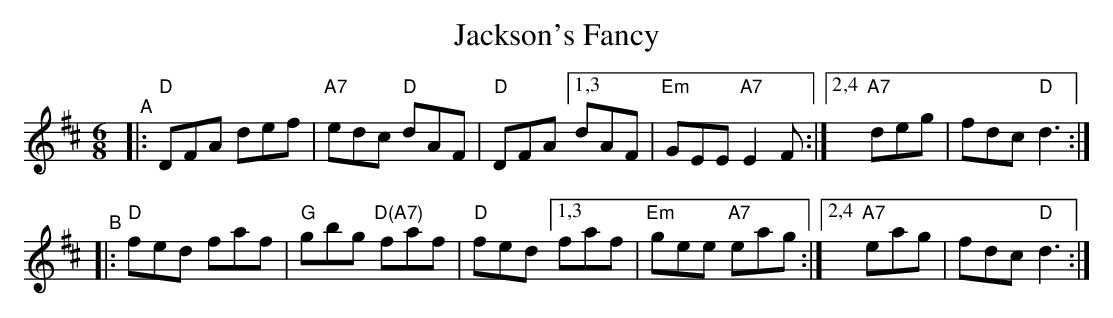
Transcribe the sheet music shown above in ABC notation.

X:1
T: Jackson's Fancy
M: 6/8
L: 1/8
K: D
"^A"|:\
"D"DFA def | "A7"edc "D"dAF | "D"DFA [1,3 dAF | "Em"GEE "A7"E2F \
                               :|[2,4 "A7"deg |     fdc  "D"d3 :|
"^B"|:\
"D"fed faf | "G"gbg "D(A7)"faf | "D"fed [1,3 faf | "Em"gee "A7"eag \
                                  :|[2,4 "A7"eag |     fdc  "D"d3 :|
